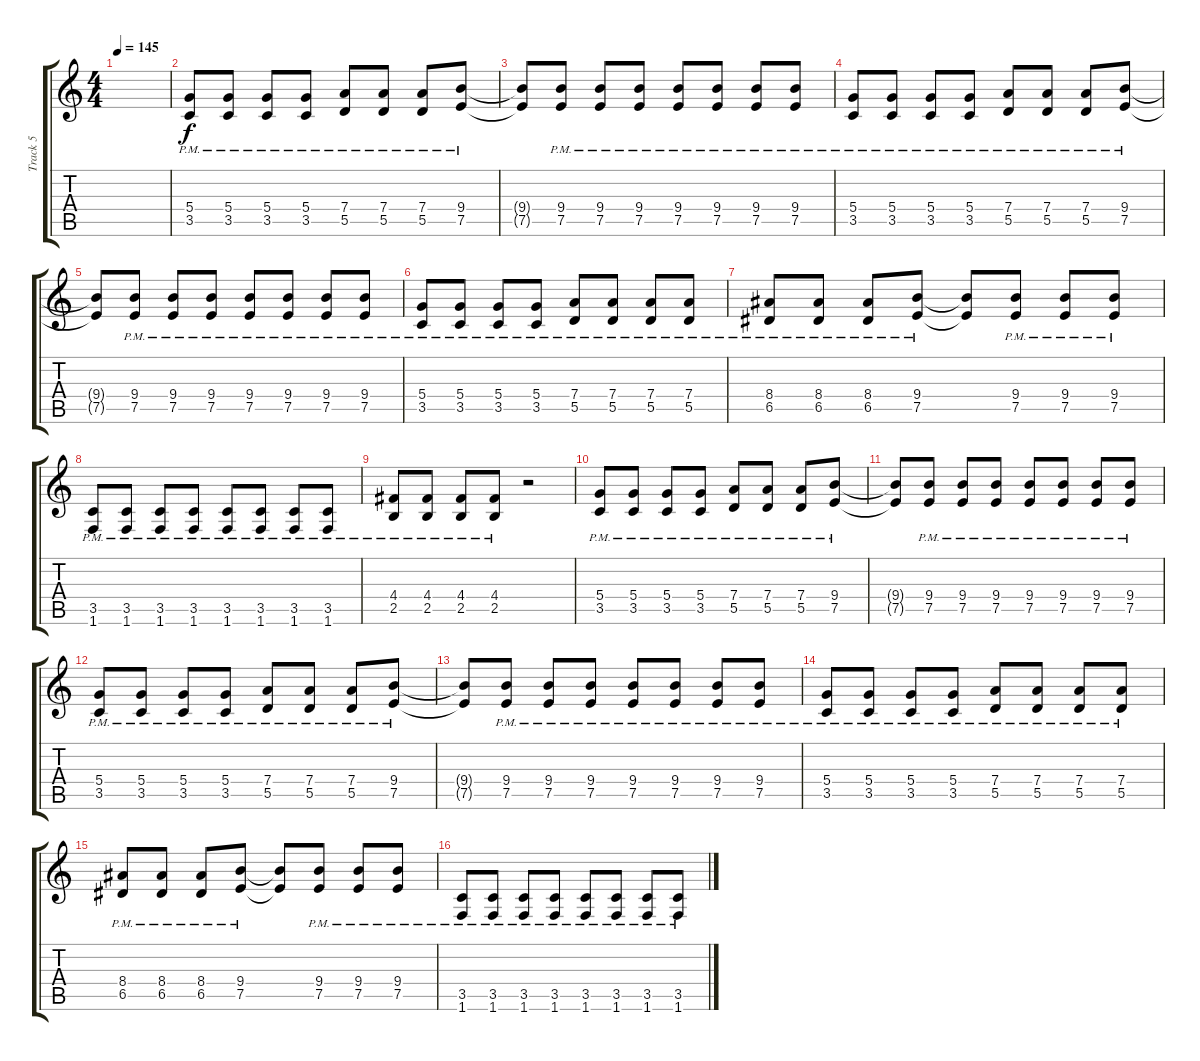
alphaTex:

\track ("Track 5" "Track 5") {instrument distortionguitar}
\staff {score tabs}
\tuning (E4 B3 G3 D3 A2 E2) {hide}
\ts (4 4)
\tempo 145
\clef g2
\ks c
|
(5.4{pm} 3.5{pm}).8{balance 8} (5.4{pm} 3.5{pm}).8 (5.4{pm} 3.5{pm}).8 (5.4{pm} 3.5{pm}).8 (7.4{pm} 5.5{pm}).8 (7.4{pm} 5.5{pm}).8 (7.4{pm} 5.5{pm}).8 (9.4{pm} 7.5{pm}).8 |
(9.4{t} 7.5{t}).8 (9.4{pm} 7.5{pm}).8 (9.4{pm} 7.5{pm}).8 (9.4{pm} 7.5{pm}).8 (9.4{pm} 7.5{pm}).8 (9.4{pm} 7.5{pm}).8 (9.4{pm} 7.5{pm}).8 (9.4{pm} 7.5{pm}).8 |
(5.4{pm} 3.5{pm}).8 (5.4{pm} 3.5{pm}).8 (5.4{pm} 3.5{pm}).8 (5.4{pm} 3.5{pm}).8 (7.4{pm} 5.5{pm}).8 (7.4{pm} 5.5{pm}).8 (7.4{pm} 5.5{pm}).8 (9.4{pm} 7.5{pm}).8 |
(9.4{t} 7.5{t}).8 (9.4{pm} 7.5{pm}).8 (9.4{pm} 7.5{pm}).8 (9.4{pm} 7.5{pm}).8 (9.4{pm} 7.5{pm}).8 (9.4{pm} 7.5{pm}).8 (9.4{pm} 7.5{pm}).8 (9.4{pm} 7.5{pm}).8 |
(5.4{pm} 3.5{pm}).8 (5.4{pm} 3.5{pm}).8 (5.4{pm} 3.5{pm}).8 (5.4{pm} 3.5{pm}).8 (7.4{pm} 5.5{pm}).8 (7.4{pm} 5.5{pm}).8 (7.4{pm} 5.5{pm}).8 (7.4{pm} 5.5{pm}).8 |
(8.4{pm} 6.5{pm}).8 (8.4{pm} 6.5{pm}).8 (8.4{pm} 6.5{pm}).8 (9.4{pm} 7.5{pm}).8 (9.4{t} 7.5{t}).8 (9.4{pm} 7.5{pm}).8 (9.4{pm} 7.5{pm}).8 (9.4{pm} 7.5{pm}).8 |
(3.5{pm} 1.6{pm}).8 (3.5{pm} 1.6{pm}).8 (3.5{pm} 1.6{pm}).8 (3.5{pm} 1.6{pm}).8 (3.5{pm} 1.6{pm}).8 (3.5{pm} 1.6{pm}).8 (3.5{pm} 1.6{pm}).8 (3.5{pm} 1.6{pm}).8 |
(4.4{pm} 2.5{pm}).8 (4.4{pm} 2.5{pm}).8 (4.4{pm} 2.5{pm}).8 (4.4{pm} 2.5{pm}).8 r.2 |
(5.4{pm} 3.5{pm}).8 (5.4{pm} 3.5{pm}).8 (5.4{pm} 3.5{pm}).8 (5.4{pm} 3.5{pm}).8 (7.4{pm} 5.5{pm}).8 (7.4{pm} 5.5{pm}).8 (7.4{pm} 5.5{pm}).8 (9.4{pm} 7.5{pm}).8 |
(9.4{t} 7.5{t}).8 (9.4{pm} 7.5{pm}).8 (9.4{pm} 7.5{pm}).8 (9.4{pm} 7.5{pm}).8 (9.4{pm} 7.5{pm}).8 (9.4{pm} 7.5{pm}).8 (9.4{pm} 7.5{pm}).8 (9.4{pm} 7.5{pm}).8 |
(5.4{pm} 3.5{pm}).8 (5.4{pm} 3.5{pm}).8 (5.4{pm} 3.5{pm}).8 (5.4{pm} 3.5{pm}).8 (7.4{pm} 5.5{pm}).8 (7.4{pm} 5.5{pm}).8 (7.4{pm} 5.5{pm}).8 (9.4{pm} 7.5{pm}).8 |
(9.4{t} 7.5{t}).8 (9.4{pm} 7.5{pm}).8 (9.4{pm} 7.5{pm}).8 (9.4{pm} 7.5{pm}).8 (9.4{pm} 7.5{pm}).8 (9.4{pm} 7.5{pm}).8 (9.4{pm} 7.5{pm}).8 (9.4{pm} 7.5{pm}).8 |
(5.4{pm} 3.5{pm}).8 (5.4{pm} 3.5{pm}).8 (5.4{pm} 3.5{pm}).8 (5.4{pm} 3.5{pm}).8 (7.4{pm} 5.5{pm}).8 (7.4{pm} 5.5{pm}).8 (7.4{pm} 5.5{pm}).8 (7.4{pm} 5.5{pm}).8 |
(8.4{pm} 6.5{pm}).8 (8.4{pm} 6.5{pm}).8 (8.4{pm} 6.5{pm}).8 (9.4{pm} 7.5{pm}).8 (9.4{t} 7.5{t}).8 (9.4{pm} 7.5{pm}).8 (9.4{pm} 7.5{pm}).8 (9.4{pm} 7.5{pm}).8 |
(3.5{pm} 1.6{pm}).8 (3.5{pm} 1.6{pm}).8 (3.5{pm} 1.6{pm}).8 (3.5{pm} 1.6{pm}).8 (3.5{pm} 1.6{pm}).8 (3.5{pm} 1.6{pm}).8 (3.5{pm} 1.6{pm}).8 (3.5{pm} 1.6{pm}).8
